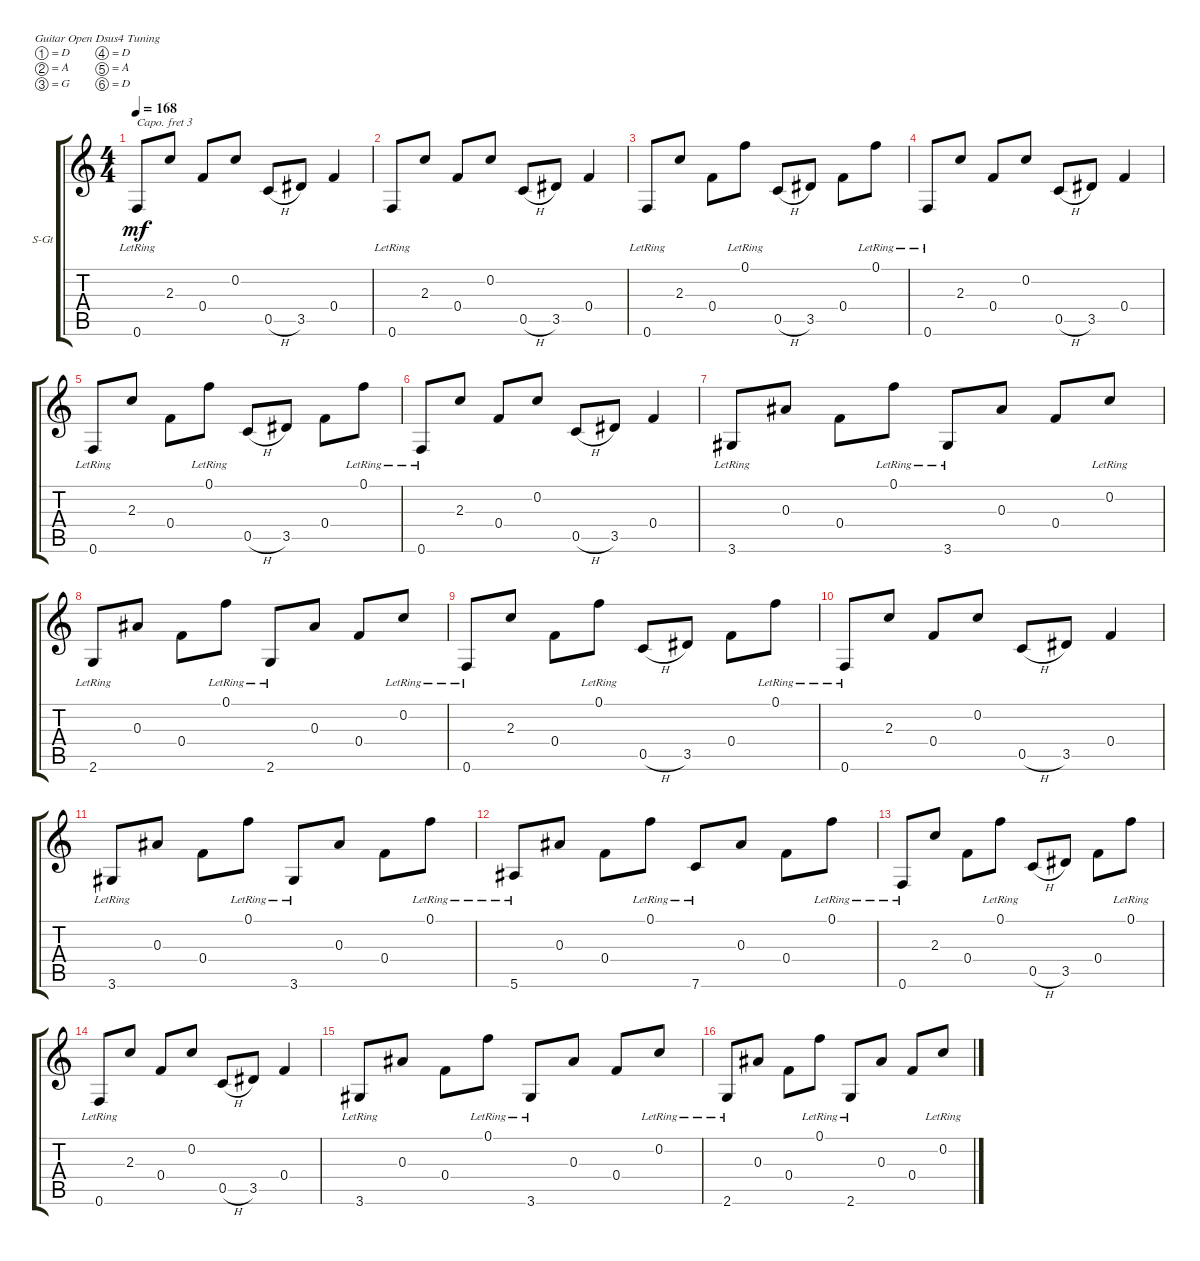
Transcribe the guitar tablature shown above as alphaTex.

\defaultSystemsLayout 4
\bracketExtendMode groupsimilarinstruments
\firstSystemTrackNameOrientation horizontal
\otherSystemsTrackNameOrientation horizontal
\track ("Steel Guitar" "S-Gt") {instrument acousticguitarsteel}
\staff {score tabs}
\capo 3
\tuning (D4 A3 G3 D3 A2 D2)
\ts (4 4)
\tempo 168
\clef g2
\ks c
0.6{lr}.8{dy mf} 2.3.8 0.4.8 0.2.8 0.5{h}.8 3.5.8 0.4.4 |
0.6{lr}.8 2.3.8 0.4.8 0.2.8 0.5{h}.8 3.5.8 0.4.4 |
0.6{lr}.8 2.3.8 0.4.8 0.1{lr}.8 0.5{h}.8 3.5.8 0.4.8 0.1{lr}.8 |
0.6{lr}.8 2.3.8 0.4.8 0.2.8 0.5{h}.8 3.5.8 0.4.4 |
0.6{lr}.8 2.3.8 0.4.8 0.1{lr}.8 0.5{h}.8 3.5.8 0.4.8 0.1{lr}.8 |
0.6{lr}.8 2.3.8 0.4.8 0.2.8 0.5{h}.8 3.5.8 0.4.4 |
3.6{lr}.8 0.3.8 0.4.8 0.1{lr}.8 3.6{lr}.8 0.3.8 0.4.8 0.2{lr}.8 |
2.6{lr}.8 0.3.8 0.4.8 0.1{lr}.8 2.6{lr}.8 0.3.8 0.4.8 0.2{lr}.8 |
0.6{lr}.8 2.3.8 0.4.8 0.1{lr}.8 0.5{h}.8 3.5.8 0.4.8 0.1{lr}.8 |
0.6{lr}.8 2.3.8 0.4.8 0.2.8 0.5{h}.8 3.5.8 0.4.4 |
3.6{lr}.8 0.3.8 0.4.8 0.1{lr}.8 3.6{lr}.8 0.3.8 0.4.8 0.1{lr}.8 |
5.6{lr}.8 0.3.8 0.4.8 0.1{lr}.8 7.6{lr}.8 0.3.8 0.4.8 0.1{lr}.8 |
0.6{lr}.8 2.3.8 0.4.8 0.1{lr}.8 0.5{h}.8 3.5.8 0.4.8 0.1{lr}.8 |
0.6{lr}.8 2.3.8 0.4.8 0.2.8 0.5{h}.8 3.5.8 0.4.4 |
3.6{lr}.8 0.3.8 0.4.8 0.1{lr}.8 3.6{lr}.8 0.3.8 0.4.8 0.2{lr}.8 |
2.6{lr}.8 0.3.8 0.4.8 0.1{lr}.8 2.6{lr}.8 0.3.8 0.4.8 0.2{lr}.8
